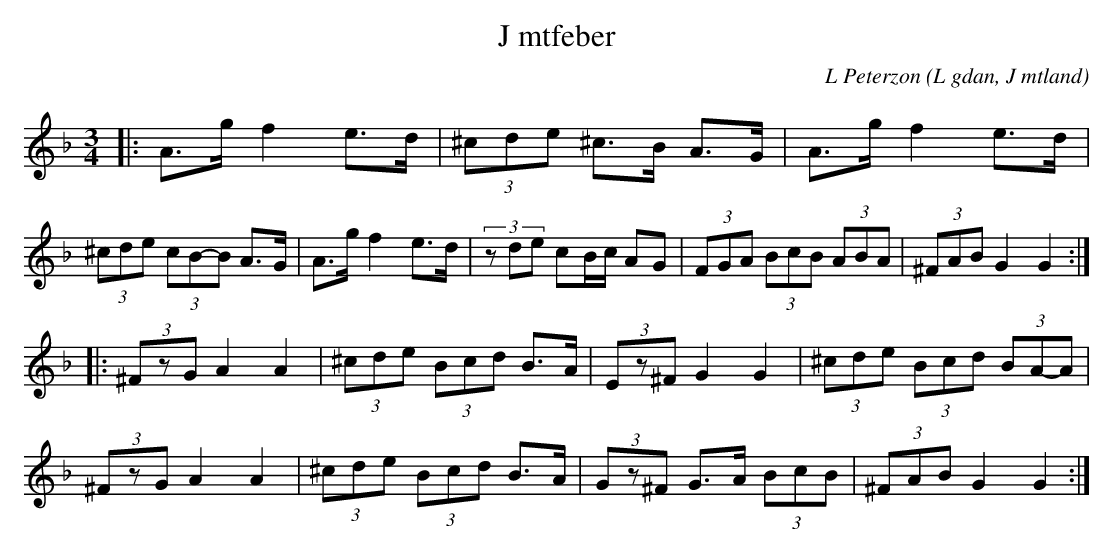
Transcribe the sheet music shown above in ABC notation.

X:1
T:J mtfeber
C: L Peterzon
O:L gdan, J mtland
M:3/4
L:1/8
K:Dm
|: A>g f2 e>d|(3^cde ^c>B A>G|A>g f2 e>d|(3^cde (3cB-B A>G|A>g f2 e>d|(3zde cB/c/ AG|(3FGA (3BcB (3ABA|(3^FAB G2 G2  :|
|:(3^FzG A2 A2|(3^cde (3Bcd B>A|(3Ez^F G2 G2|(3^cde (3Bcd (3BA-A|
(3^FzG A2 A2|(3^cde (3Bcd B>A| (3Gz^F G>A (3BcB|(3^FAB G2 G2:|
